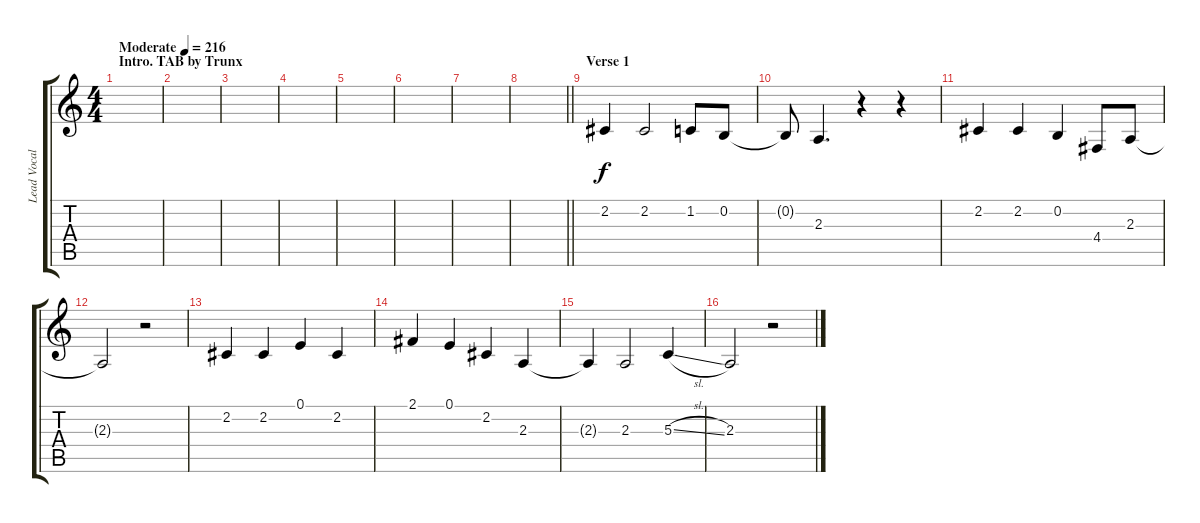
\track ("Lead Vocal" "Lead Vocal") {instrument stringensemble1}
\staff {score tabs}
\tuning (E4 B3 G3 D3 A2 E2) {hide}
\ts (4 4)
\section ("" "Intro. TAB by Trunx")
\tempo (216 "Moderate")
\clef g2
\ks c
|
|
|
|
|
|
|
\barLineRight lightlight
|
\section ("" "Verse 1")
2.2.4 2.2.2 1.2.8 0.2.8 |
0.2{t}.8 2.3.4{d} r.4 r.4 |
2.2.4 2.2.4 0.2.4 4.4.8 2.3.8 |
2.3{t}.2 r.2 |
2.2.4 2.2.4 0.1.4 2.2.4 |
2.1.4 0.1.4 2.2.4 2.3.4 |
2.3{t}.4 2.3.2 5.3{sl}.4 |
2.3.2 r.2
